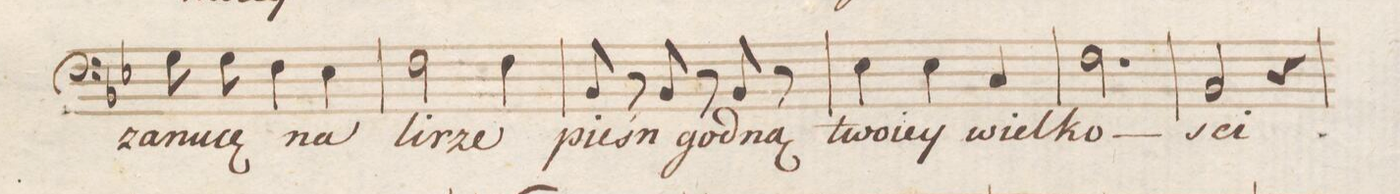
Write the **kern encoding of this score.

**kern	**text	**dynam
*I"Baſso.	*	*
*clefF4	*	*
*k[b-e-]	*	*
*met(C.|)	*	*
*M3/4	*	*
8G\	za-	.
8G\	-nu-	.
4F\	-cę	.
4E-\	na	.
=75	=75	=75
2F\	li-	.
4F\	-rze	.
=76	=76	=76
8BB-/	pieśn	.
8r	.	.
8BB-/	go-	.
8r	.	.
8BB-/	-dną	.
8r	.	.
=77	=77	=77
4E-\	two-	.
4E-\	-iey	.
4C/	wiel-	.
=78	=78	=78
2.F\	-ko-	.
=79	=79	=79
2BB-/	-sci	.
4r	.	.
=80	=80	=80
*-	*-	*-
